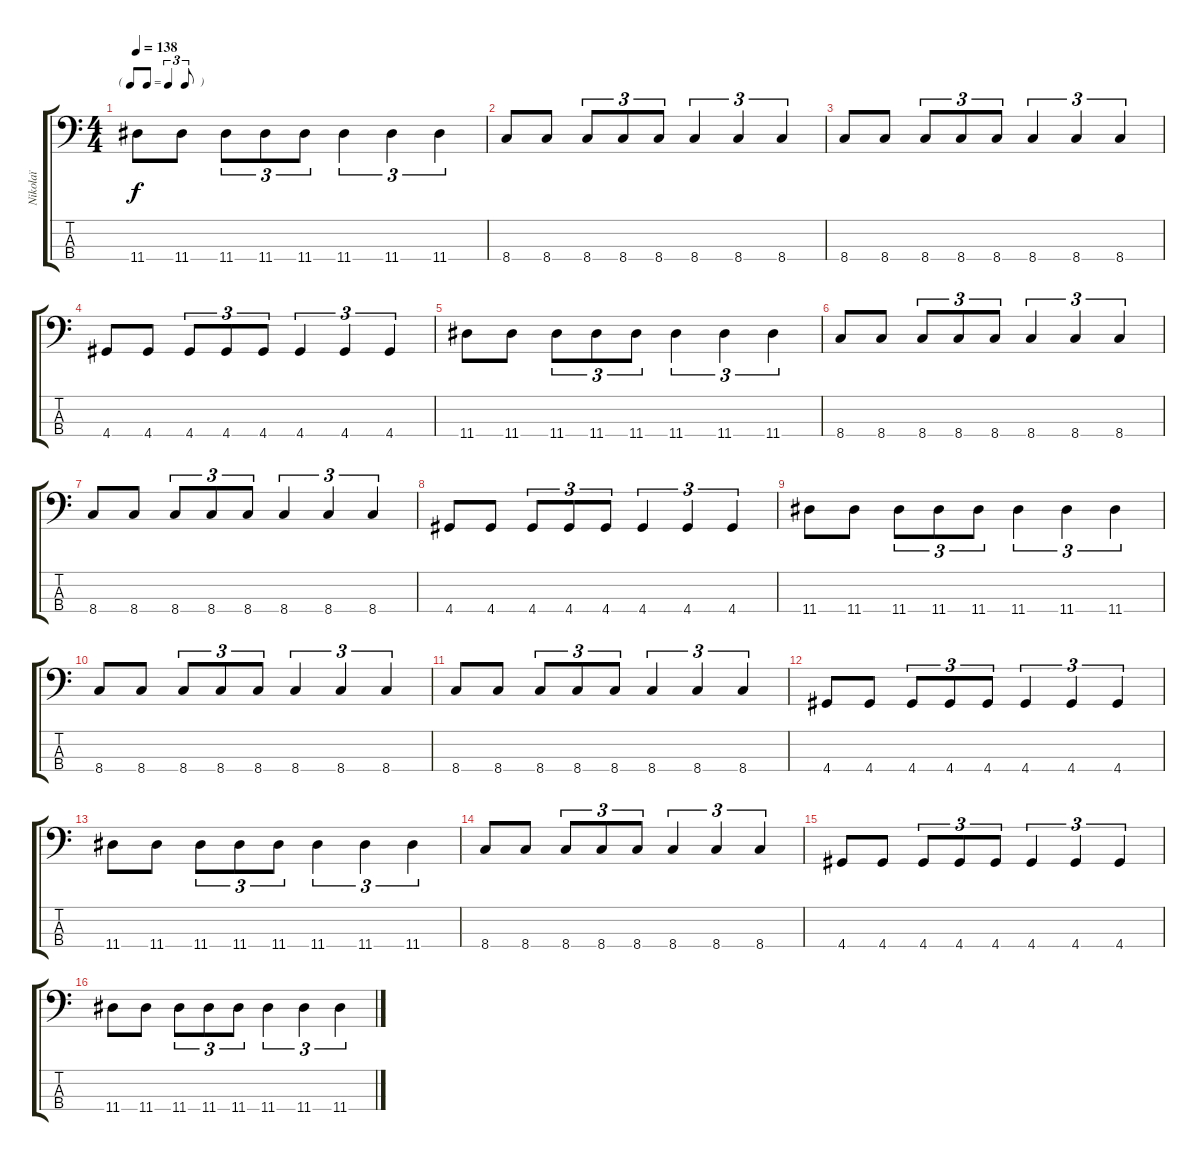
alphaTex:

\track ("Nikolaï" "Nikolaï") {instrument electricbassfinger}
\staff {score tabs}
\tuning (G2 D2 A1 E1) {hide}
\ts (4 4)
\tf triplet8th
\tempo 138
\clef f4
\ks c
11.4.8{dy f} 11.4.8 11.4.8{tu (3 2)} 11.4.8{tu (3 2)} 11.4.8{tu (3 2)} 11.4.4{tu (3 2)} 11.4.4{tu (3 2)} 11.4.4{tu (3 2)} |
8.4.8 8.4.8 8.4.8{tu (3 2)} 8.4.8{tu (3 2)} 8.4.8{tu (3 2)} 8.4.4{tu (3 2)} 8.4.4{tu (3 2)} 8.4.4{tu (3 2)} |
8.4.8 8.4.8 8.4.8{tu (3 2)} 8.4.8{tu (3 2)} 8.4.8{tu (3 2)} 8.4.4{tu (3 2)} 8.4.4{tu (3 2)} 8.4.4{tu (3 2)} |
4.4.8 4.4.8 4.4.8{tu (3 2)} 4.4.8{tu (3 2)} 4.4.8{tu (3 2)} 4.4.4{tu (3 2)} 4.4.4{tu (3 2)} 4.4.4{tu (3 2)} |
11.4.8 11.4.8 11.4.8{tu (3 2)} 11.4.8{tu (3 2)} 11.4.8{tu (3 2)} 11.4.4{tu (3 2)} 11.4.4{tu (3 2)} 11.4.4{tu (3 2)} |
8.4.8 8.4.8 8.4.8{tu (3 2)} 8.4.8{tu (3 2)} 8.4.8{tu (3 2)} 8.4.4{tu (3 2)} 8.4.4{tu (3 2)} 8.4.4{tu (3 2)} |
8.4.8 8.4.8 8.4.8{tu (3 2)} 8.4.8{tu (3 2)} 8.4.8{tu (3 2)} 8.4.4{tu (3 2)} 8.4.4{tu (3 2)} 8.4.4{tu (3 2)} |
4.4.8 4.4.8 4.4.8{tu (3 2)} 4.4.8{tu (3 2)} 4.4.8{tu (3 2)} 4.4.4{tu (3 2)} 4.4.4{tu (3 2)} 4.4.4{tu (3 2)} |
11.4.8 11.4.8 11.4.8{tu (3 2)} 11.4.8{tu (3 2)} 11.4.8{tu (3 2)} 11.4.4{tu (3 2)} 11.4.4{tu (3 2)} 11.4.4{tu (3 2)} |
8.4.8 8.4.8 8.4.8{tu (3 2)} 8.4.8{tu (3 2)} 8.4.8{tu (3 2)} 8.4.4{tu (3 2)} 8.4.4{tu (3 2)} 8.4.4{tu (3 2)} |
8.4.8 8.4.8 8.4.8{tu (3 2)} 8.4.8{tu (3 2)} 8.4.8{tu (3 2)} 8.4.4{tu (3 2)} 8.4.4{tu (3 2)} 8.4.4{tu (3 2)} |
4.4.8 4.4.8 4.4.8{tu (3 2)} 4.4.8{tu (3 2)} 4.4.8{tu (3 2)} 4.4.4{tu (3 2)} 4.4.4{tu (3 2)} 4.4.4{tu (3 2)} |
11.4.8 11.4.8 11.4.8{tu (3 2)} 11.4.8{tu (3 2)} 11.4.8{tu (3 2)} 11.4.4{tu (3 2)} 11.4.4{tu (3 2)} 11.4.4{tu (3 2)} |
8.4.8 8.4.8 8.4.8{tu (3 2)} 8.4.8{tu (3 2)} 8.4.8{tu (3 2)} 8.4.4{tu (3 2)} 8.4.4{tu (3 2)} 8.4.4{tu (3 2)} |
4.4.8 4.4.8 4.4.8{tu (3 2)} 4.4.8{tu (3 2)} 4.4.8{tu (3 2)} 4.4.4{tu (3 2)} 4.4.4{tu (3 2)} 4.4.4{tu (3 2)} |
11.4.8 11.4.8 11.4.8{tu (3 2)} 11.4.8{tu (3 2)} 11.4.8{tu (3 2)} 11.4.4{tu (3 2)} 11.4.4{tu (3 2)} 11.4.4{tu (3 2)}
